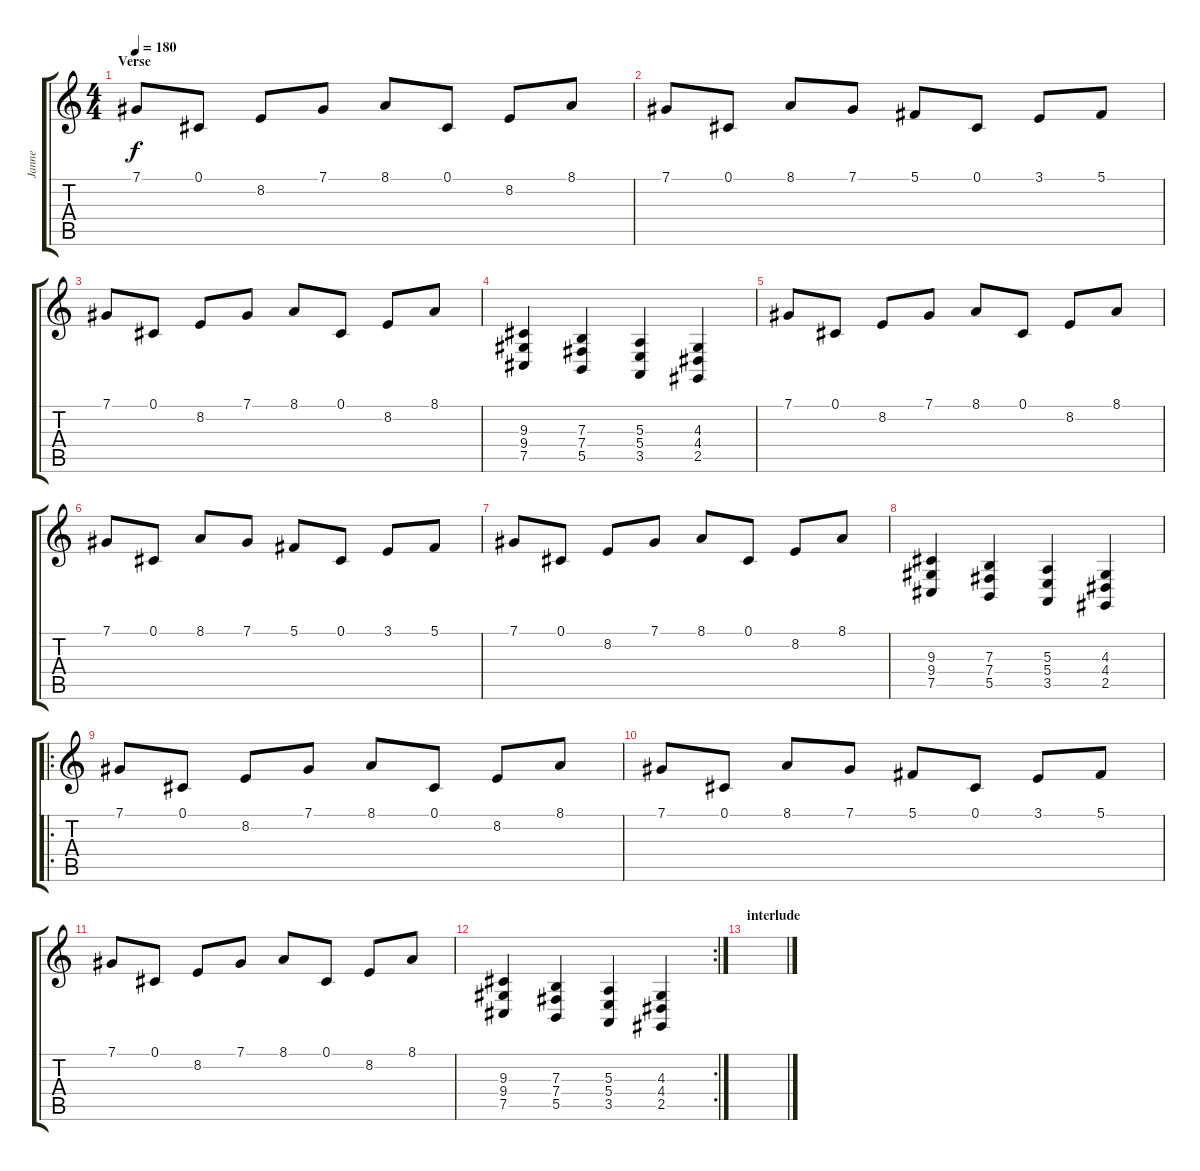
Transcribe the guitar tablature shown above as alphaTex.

\track ("Janne " "Janne ") {instrument stringensemble1}
\staff {score tabs}
\tuning (Db4 Ab3 E3 B2 Gb2 Db2) {hide}
\ts (4 4)
\section ("" "Verse")
\tempo 180
\clef g2
\ks c
7.1.8{dy f} 0.1.8 8.2.8 7.1.8 8.1.8 0.1.8 8.2.8 8.1.8 |
7.1.8 0.1.8 8.1.8 7.1.8 5.1.8 0.1.8 3.1.8 5.1.8 |
7.1.8 0.1.8 8.2.8 7.1.8 8.1.8 0.1.8 8.2.8 8.1.8 |
(9.3 9.4 7.5).4 (7.3 7.4 5.5).4 (5.3 5.4 3.5).4 (4.3 4.4 2.5).4 |
7.1.8 0.1.8 8.2.8 7.1.8 8.1.8 0.1.8 8.2.8 8.1.8 |
7.1.8 0.1.8 8.1.8 7.1.8 5.1.8 0.1.8 3.1.8 5.1.8 |
7.1.8 0.1.8 8.2.8 7.1.8 8.1.8 0.1.8 8.2.8 8.1.8 |
(9.3 9.4 7.5).4 (7.3 7.4 5.5).4 (5.3 5.4 3.5).4 (4.3 4.4 2.5).4 |
\ro
7.1.8 0.1.8 8.2.8 7.1.8 8.1.8 0.1.8 8.2.8 8.1.8 |
7.1.8 0.1.8 8.1.8 7.1.8 5.1.8 0.1.8 3.1.8 5.1.8 |
7.1.8 0.1.8 8.2.8 7.1.8 8.1.8 0.1.8 8.2.8 8.1.8 |
\rc 2
(9.3 9.4 7.5).4 (7.3 7.4 5.5).4 (5.3 5.4 3.5).4 (4.3 4.4 2.5).4 |
\section ("" "interlude")
